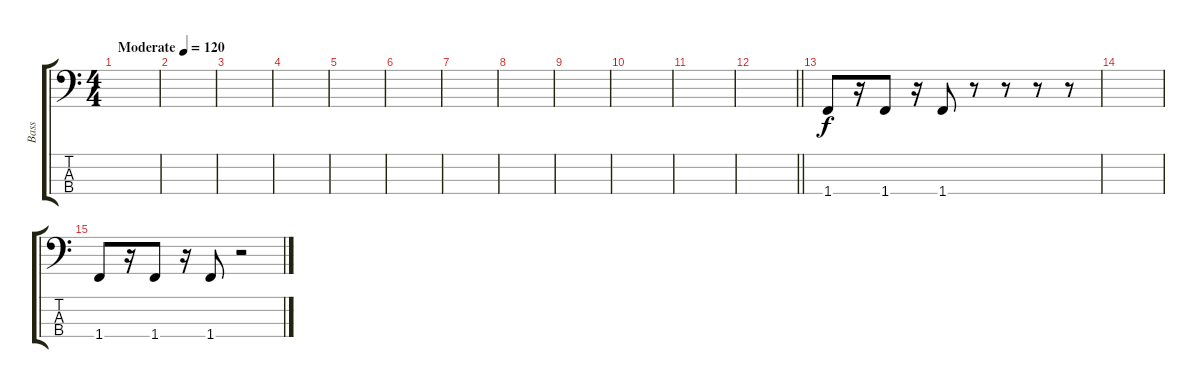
\track ("Bass" "Bass") {instrument electricbasspick}
\staff {score tabs}
\tuning (G2 D2 A1 E1) {hide}
\ts (4 4)
\tempo (120 "Moderate")
\clef f4
\ks c
|
|
|
|
|
|
|
|
|
|
|
\barLineRight lightlight
|
1.4.8 r.16 1.4.8 r.16 1.4.8 r.8 r.8 r.8 r.8 |
|
1.4.8 r.16 1.4.8 r.16 1.4.8 r.2
